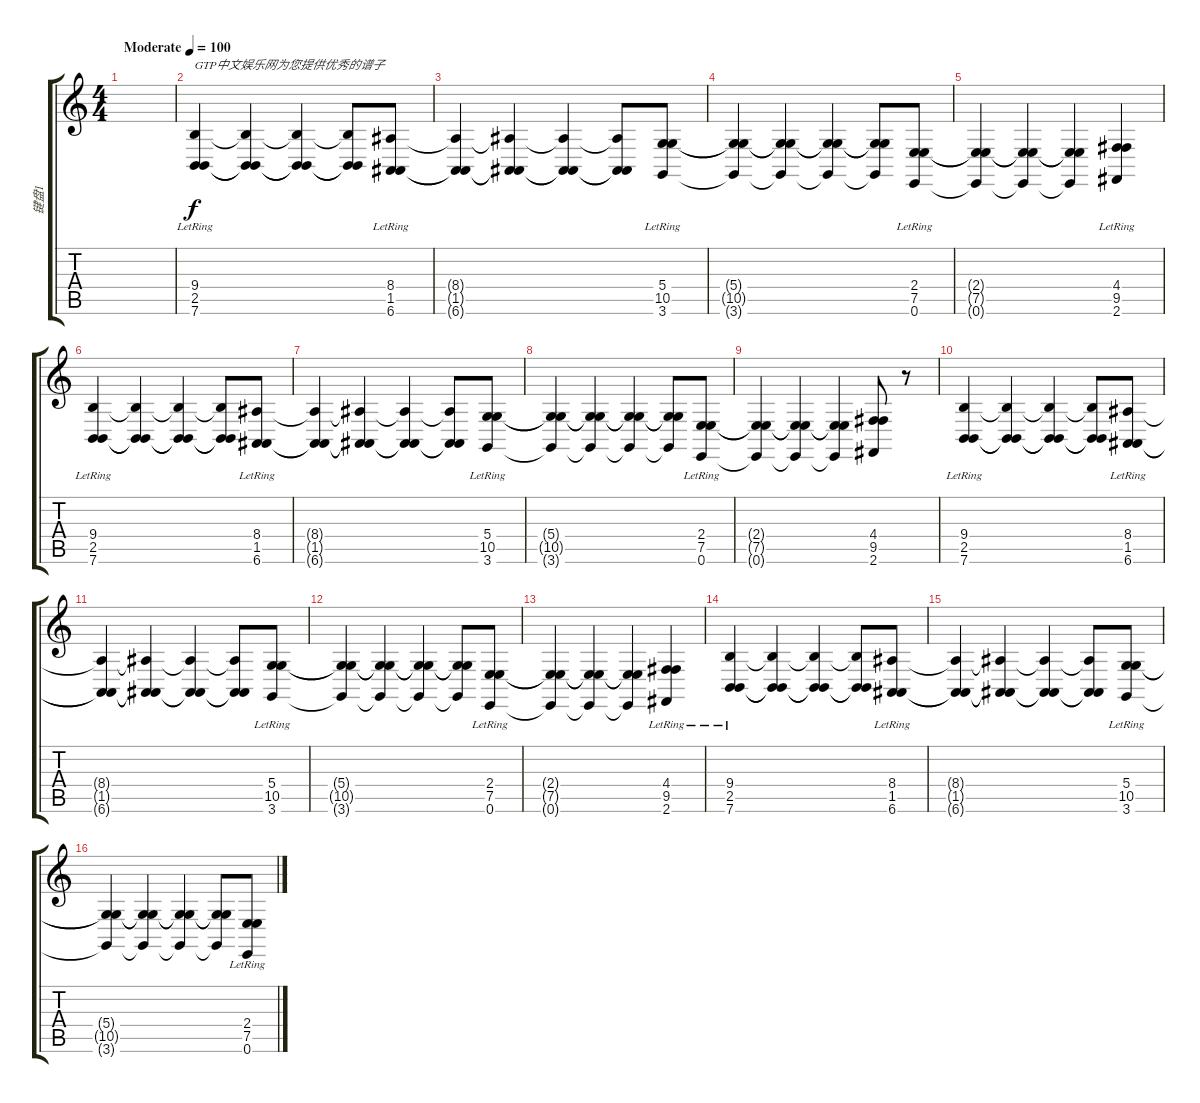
\track ("键盘1" "键盘1") {instrument synthvoice}
\staff {score tabs}
\tuning (E4 B3 G3 D3 A2 E2) {hide}
\ts (4 4)
\tempo (100 "Moderate")
\clef g2
\ks c
|
(9.4{lr} 2.5{lr} 7.6{lr}).4{txt "GTP中文娱乐网为您提供优秀的谱子"} (9.4{t} 2.5{t} 7.6{t}).4 (9.4{t} 2.5{t} 7.6{t}).4 (9.4{t} 2.5{t} 7.6{t}).8 (8.4{lr} 1.5{lr} 6.6{lr}).8 |
(8.4{t} 1.5{t} 6.6{t}).4 (8.4{t} 1.5{t} 6.6{t}).4 (8.4{t} 1.5{t} 6.6{t}).4 (8.4{t} 1.5{t} 6.6{t}).8 (5.4{lr} 10.5{lr} 3.6{lr}).8 |
(5.4{t} 10.5{t} 3.6{t}).4 (5.4{t} 10.5{t} 3.6{t}).4 (5.4{t} 10.5{t} 3.6{t}).4 (5.4{t} 10.5{t} 3.6{t}).8 (2.4{lr} 7.5 0.6).8 |
(2.4{t} 7.5{t} 0.6{t}).4 (2.4{t} 7.5{t} 0.6{t}).4 (2.4{t} 7.5{t} 0.6{t}).4 (4.4{lr} 9.5{lr} 2.6{lr}).4 |
(9.4{lr} 2.5{lr} 7.6{lr}).4 (9.4{t} 2.5{t} 7.6{t}).4 (9.4{t} 2.5{t} 7.6{t}).4 (9.4{t} 2.5{t} 7.6{t}).8 (8.4{lr} 1.5{lr} 6.6{lr}).8 |
(8.4{t} 1.5{t} 6.6{t}).4 (8.4{t} 1.5{t} 6.6{t}).4 (8.4{t} 1.5{t} 6.6{t}).4 (8.4{t} 1.5{t} 6.6{t}).8 (5.4{lr} 10.5{lr} 3.6{lr}).8 |
(5.4{t} 10.5{t} 3.6{t}).4 (5.4{t} 10.5{t} 3.6{t}).4 (5.4{t} 10.5{t} 3.6{t}).4 (5.4{t} 10.5{t} 3.6{t}).8 (2.4{lr} 7.5 0.6).8 |
(2.4{t} 7.5{t} 0.6{t}).4 (2.4{t} 7.5{t} 0.6{t}).4 (2.4{t} 7.5{t} 0.6{t}).4 (4.4 9.5 2.6).8 r.8 |
(9.4{lr} 2.5{lr} 7.6{lr}).4{instrument stringensemble1} (9.4{t} 2.5{t} 7.6{t}).4 (9.4{t} 2.5{t} 7.6{t}).4 (9.4{t} 2.5{t} 7.6{t}).8 (8.4{lr} 1.5{lr} 6.6{lr}).8 |
(8.4{t} 1.5{t} 6.6{t}).4 (8.4{t} 1.5{t} 6.6{t}).4 (8.4{t} 1.5{t} 6.6{t}).4 (8.4{t} 1.5{t} 6.6{t}).8 (5.4 10.5{lr} 3.6).8 |
(5.4{t} 10.5{t} 3.6{t}).4 (5.4{t} 10.5{t} 3.6{t}).4 (5.4{t} 10.5{t} 3.6{t}).4 (5.4{t} 10.5{t} 3.6{t}).8 (2.4{lr} 7.5 0.6).8 |
(2.4{t} 7.5{t} 0.6{t}).4 (2.4{t} 7.5{t} 0.6{t}).4 (2.4{t} 7.5{t} 0.6{t}).4 (4.4{lr} 9.5{lr} 2.6{lr}).4 |
(9.4{lr} 2.5{lr} 7.6{lr}).4 (9.4{t} 2.5{t} 7.6{t}).4 (9.4{t} 2.5{t} 7.6{t}).4 (9.4{t} 2.5{t} 7.6{t}).8 (8.4{lr} 1.5{lr} 6.6{lr}).8 |
(8.4{t} 1.5{t} 6.6{t}).4 (8.4{t} 1.5{t} 6.6{t}).4 (8.4{t} 1.5{t} 6.6{t}).4 (8.4{t} 1.5{t} 6.6{t}).8 (5.4{lr} 10.5{lr} 3.6{lr}).8 |
(5.4{t} 10.5{t} 3.6{t}).4 (5.4{t} 10.5{t} 3.6{t}).4 (5.4{t} 10.5{t} 3.6{t}).4 (5.4{t} 10.5{t} 3.6{t}).8 (2.4{lr} 7.5 0.6).8
